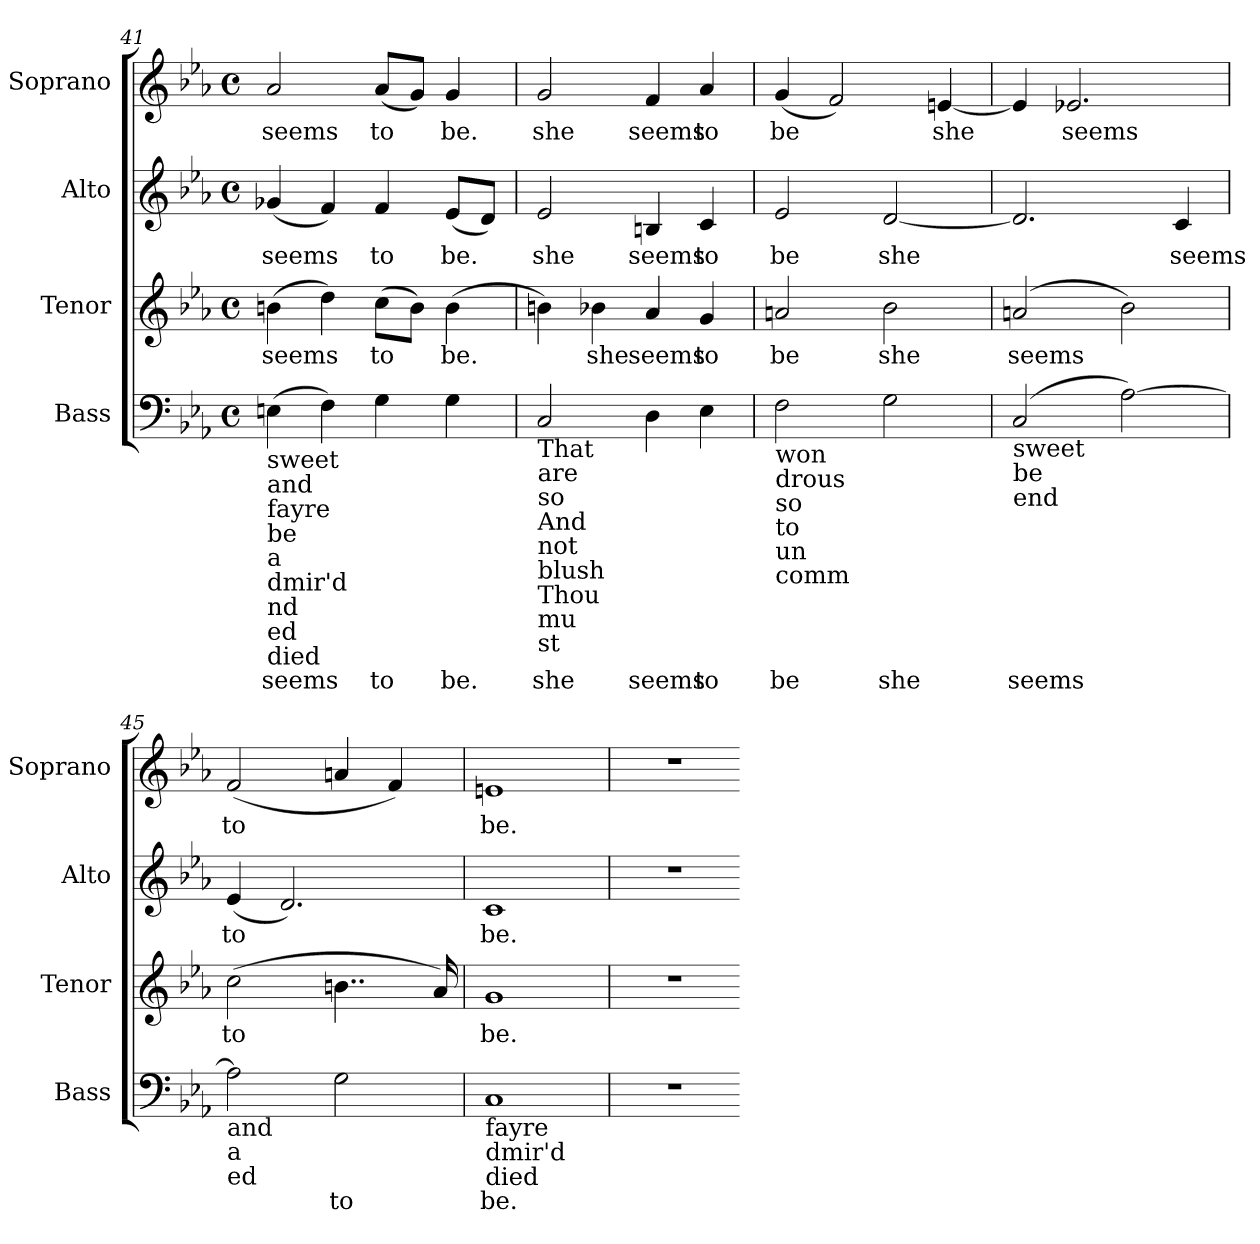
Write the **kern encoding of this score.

**kern	**text	**kern	**text	**kern	**text	**kern	**text
*part4	*part4	*part3	*part3	*part2	*part2	*part1	*part1
*staff4	*staff4	*staff3	*staff3	*staff2	*staff2	*staff1	*staff1
*I"Bass	*	*I"Tenor	*	*I"Alto	*	*I"Soprano	*
*I'Bass	*	*I'Tenor	*	*I'Alto	*	*I'Soprano	*
*clefF4	*	*clefG2	*	*clefG2	*	*clefG2	*
*k[b-e-a-]	*	*k[b-e-a-]	*	*k[b-e-a-]	*	*k[b-e-a-]	*
*E-:	*	*E-:	*	*E-:	*	*E-:	*
*M4/4	*	*M4/4	*	*M4/4	*	*M4/4	*
*met(c)	*	*met(c)	*	*met(c)	*	*met(c)	*
=41	=41	=41	=41	=41	=41	=41	=41
!	!LO:LY:b:cj	!	!LO:LY:b:cj	!	!LO:LY:b:cj	!	!LO:LY:b
(>4En\	seems	(>4bn\	seems	(<4g-X/	seems	2a-/	seems
4F\)	.	4dd\)	.	4f/)	.	.	.
!	!LO:LY:b:cj	!	!LO:LY:b:cj	!	!LO:LY:b:cj	!	!LO:LY:b:cj
4G\	to	(>8cc\L	to	4f/	to	(<8a-/L	to
.	.	8b\J)	.	.	.	8g/J)	.
!	!LO:LY:b:cj	!	!LO:LY:b:cj	!	!LO:LY:b:cj	!	!LO:LY:b:cj
4G\	be.	(>4b\	be.	(<8e-/L	be.	4g/	be.
.	.	.	.	8d/J)	.	.	.
!LO:TX:b:t=sweet	!	!	!	!	!	!	!
!LO:TX:b:t=and	!	!	!	!	!	!	!
!LO:TX:b:t=fayre	!	!	!	!	!	!	!
!LO:TX:b:t=be	!	!	!	!	!	!	!
!LO:TX:b:t=a	!	!	!	!	!	!	!
!LO:TX:b:t=dmir'd	!	!	!	!	!	!	!
!LO:TX:b:t=nd	!	!	!	!	!	!	!
!LO:TX:b:t=ed	!	!	!	!	!	!	!
!LO:TX:b:t=died	!	!	!	!	!	!	!
=42	=42	=42	=42	=42	=42	=42	=42
!	!LO:LY:b:cj	!	!	!	!LO:LY:b:cj	!	!LO:LY:b:cj
2C/	she	4bn\)	.	2e-/	she	2g/	she
!	!	!	!LO:LY:b:rj	!	!	!	!
.	.	4b-X\	she	.	.	.	.
!	!LO:LY:b	!	!LO:LY:b	!	!LO:LY:b:cj	!	!LO:LY:b
4D\	seems	4a-/	seems	4Bn/	seems	4f/	seems
!	!LO:LY:b:cj	!	!LO:LY:b:cj	!	!LO:LY:b:cj	!	!LO:LY:b:cj
4E-\	to	4g/	to	4c/	to	4a-/	to
!LO:TX:b:t=That	!	!	!	!	!	!	!
!LO:TX:b:t=are	!	!	!	!	!	!	!
!LO:TX:b:t=so	!	!	!	!	!	!	!
!LO:TX:b:t=And	!	!	!	!	!	!	!
!LO:TX:b:t=not	!	!	!	!	!	!	!
!LO:TX:b:t=blush	!	!	!	!	!	!	!
!LO:TX:b:t=Thou	!	!	!	!	!	!	!
!LO:TX:b:t=mu	!	!	!	!	!	!	!
!LO:TX:b:t=st	!	!	!	!	!	!	!
=43	=43	=43	=43	=43	=43	=43	=43
!	!LO:LY:b:cj	!	!LO:LY:b:rj	!	!LO:LY:b:cj	!	!LO:LY:b:cj
2F\	be	2an/	be	2e-/	be	(<4g/	be
.	.	.	.	.	.	2f/)	.
!	!LO:LY:b:cj	!	!LO:LY:b:cj	!	!LO:LY:b:cj	!	!
2G\	she	2b-\	she	[>2d/	she	.	.
!	!	!	!	!	!	!	!LO:LY:b:rj
.	.	.	.	.	.	[>4en/	she
!LO:TX:b:t=won	!	!	!	!	!	!	!
!LO:TX:b:t=drous	!	!	!	!	!	!	!
!LO:TX:b:t=so	!	!	!	!	!	!	!
!LO:TX:b:t=to	!	!	!	!	!	!	!
!LO:TX:b:t=un	!	!	!	!	!	!	!
!LO:TX:b:t=comm	!	!	!	!	!	!	!
!!LO:LB:g=z
=44	=44	=44	=44	=44	=44	=44	=44
!	!LO:LY:b	!	!LO:LY:b:cj	!	!	!	!
(<2C/	seems	(<2an/	seems	2.d/]	.	4en/]	.
!	!	!	!	!	!	!	!LO:LY:b:cj
.	.	.	.	.	.	2.e-X/	seems
[>2A-\)	.	2b-\)	.	.	.	.	.
!	!	!	!	!	!LO:LY:b	!	!
.	.	.	.	4c/	seems	.	.
!LO:TX:b:t=sweet	!	!	!	!	!	!	!
!LO:TX:b:t=be	!	!	!	!	!	!	!
!LO:TX:b:t=end	!	!	!	!	!	!	!
=45	=45	=45	=45	=45	=45	=45	=45
!	!	!	!LO:LY:b:cj	!	!LO:LY:b:cj	!	!LO:LY:b:cj
2A-\]	.	(>2cc\	to	(<4e-/	to	(<2f/	to
.	.	.	.	2.d/)	.	.	.
!	!LO:LY:b:cj	!	!	!	!	!	!
2G\	to	4..bn\	.	.	.	4an/	.
.	.	.	.	.	.	4f/)	.
.	.	16a-/)	.	.	.	.	.
!LO:TX:b:t=and	!	!	!	!	!	!	!
!LO:TX:b:t=a	!	!	!	!	!	!	!
!LO:TX:b:t=ed	!	!	!	!	!	!	!
=46	=46	=46	=46	=46	=46	=46	=46
!	!LO:LY:b:cj	!	!LO:LY:b:cj	!	!LO:LY:b:cj	!	!LO:LY:b:rj
1C	be.	1g	be.	1c	be.	1en	be.
!LO:TX:b:t=fayre	!	!	!	!	!	!	!
!LO:TX:b:t=dmir'd	!	!	!	!	!	!	!
!LO:TX:b:t=died	!	!	!	!	!	!	!
=47	=47	=47	=47	=47	=47	=47	=47
1r	.	1r	.	1r	.	1r	.
=	==	=	==	=	==	==	==
*-	*-	*-	*-	*-	*-	*-	*-
